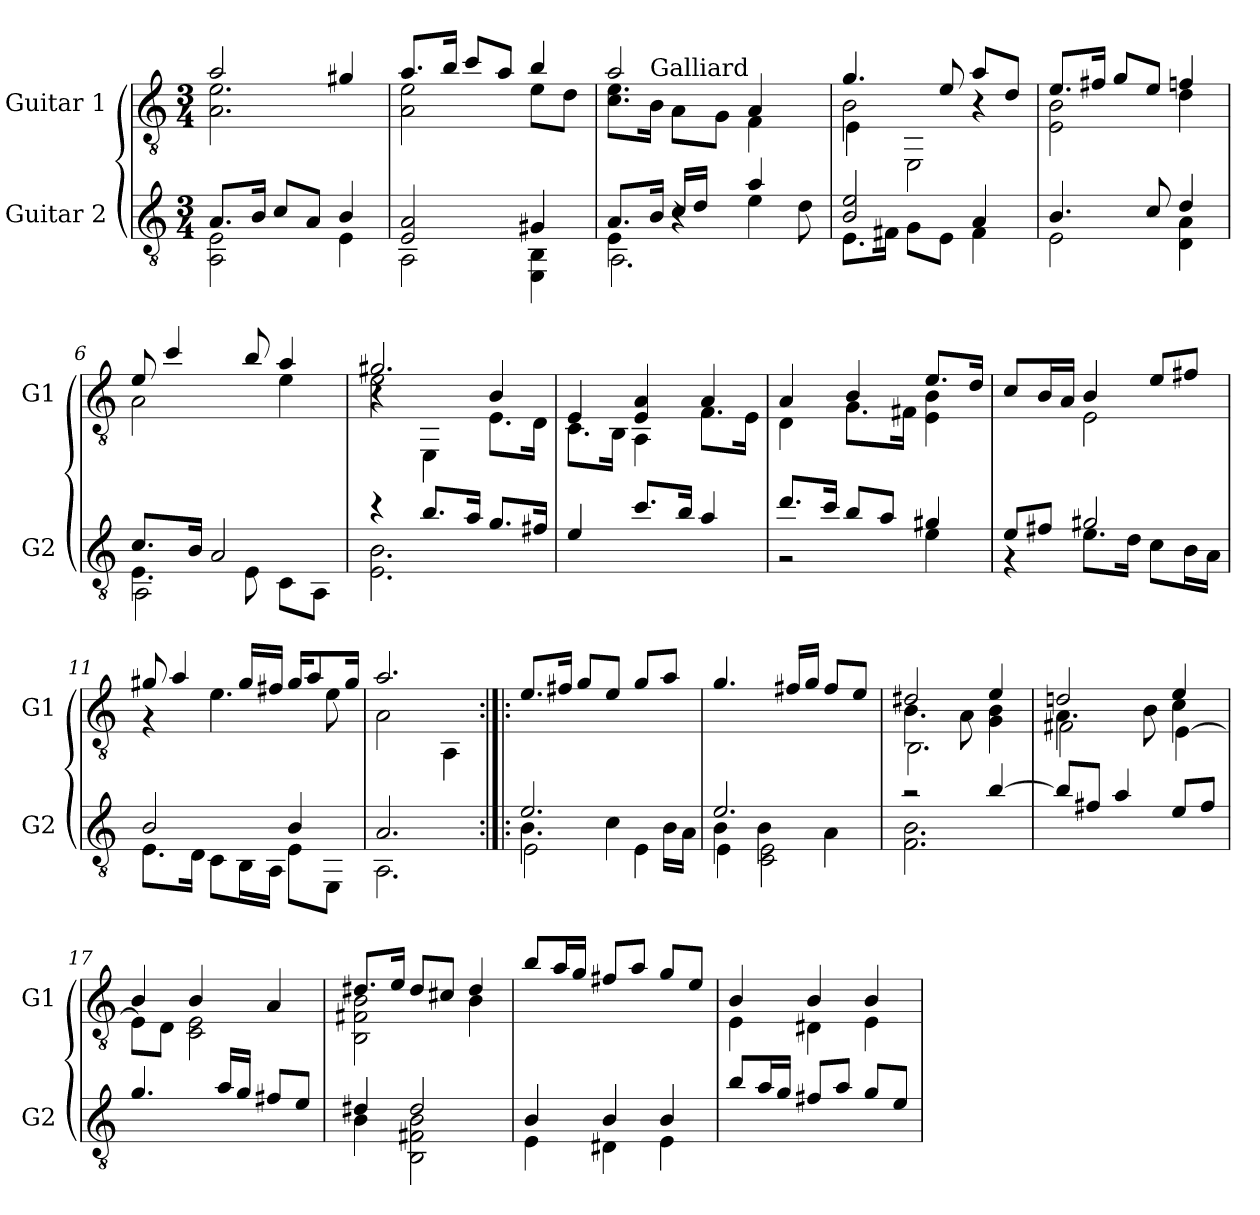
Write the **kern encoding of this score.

**kern	**kern
*part2	*part1
*staff2	*staff1
*I"Guitar 2	*I"Guitar 1
*I'G2	*I'G1
!!LO:PB:g=z
*clefGv2	*clefGv2
*ITrd7c12	*ITrd7c12
*k[]	*k[]
*a:	*a:
*M3/4	*M3/4
*MM84	*MM84
=1	=1
*^	*^
8.AAi/L	2AAAi\ 2EEi	2Ai/	2.AAi\ 2.Ei
16BBi/Jk	.	.	.
8Ci/L	.	.	.
8AAi/J	.	.	.
4BBi/	4EEi\	4G#Xi/	.
=2	=2	=2	=2
2EEi/ 2AAi	2AAAi\	8.Ai/L	2AAi\ 2Ei
.	.	16Bi/Jk	.
.	.	8ci/L	.
.	.	8Ai/J	.
4GG#Xi/	4EEEi\ 4BBBi	4Bi/	8Ei\L
.	.	.	8Di\J
=3	=3	=3	=3
*	*^	*	*
8.AAi/L	4EEi\	2.AAAi\	2Ai/	8.Ci\ 8.EiL
!	!	!	!	!LO:TX:a:t=Galliard
16BBi/Jk	.	.	.	16BBi\Jk
16Ci/LL	4r	.	.	8AAi\L
16Di/JJ	.	.	.	.
8ryy	.	.	.	8GGi\J
4Ai/	4Ei\	.	4AAi/	4FFi\
8ryy	8Di\	8ryy	8ryy	8ryy
*	*v	*v	*	*
=4	=4	=4	=4
*	*	*	*^
2BBi/ 2Ei	8.EEi\L	4.Gi/	2BBi\	4EEi\
.	16FF#Xi\Jk	.	.	.
.	8GGi\L	.	.	2EEEi\
.	8EEi\J	8Ei/	.	.
4AAi/	4FF#i\	8Ai/L	4r	.
.	.	8Di/J	.	.
*	*	*	*v	*v
=5	=5	=5	=5
4.BBi/	2EEi\	8.Ei/L	2EEi\ 2BBi
.	.	16F#Xi/Jk	.
.	.	8Gi/L	.
8Ci/	.	8Ei/J	.
4Di/	4DDi\ 4AAi	4Fni/	4Di\
=6	=6	=6	=6
*	*^	*	*
8.Ci/L	4.EEi\	2AAAi\	8Ei/	2AAi\
.	.	.	4ci/	.
16BBi/Jk	.	.	.	.
2AAi/	.	.	.	.
.	8EEi\	.	8Bi/	.
.	8CCi\L	4ryy	4Ai/	4Ei\
.	8AAAi\J	.	.	.
*	*v	*v	*	*
!!LO:LB:g=z
=7	=7	=7	=7
*	*	*	*^
4r	2.EEi\ 2.BBi	2.G#Xi/	2Ei\	4r
8.Bi/L	.	.	.	4EEEi\
16Ai/Jk	.	.	.	.
8.Gi/L	.	.	4BBi/	8.EEi\L
16F#Xi/Jk	.	.	.	16DDi\Jk
*v	*v	*	*	*
*	*	*v	*v
=8	=8	=8
4Ei/	4EEi/	8.CCi\L
.	.	16BBBi\Jk
8.ci/L	4EEi/ 4AAi	4AAAi\
16Bi/Jk	.	.
4Ai/	4AAi/	8.FFi\L
.	.	16EEi\Jk
=9	=9	=9
*^	*	*
8.di/L	2r	4AAi/	4DDi\
16ci/Jk	.	.	.
8Bi/L	.	4BBi/	8.GGi\L
8Ai/J	.	.	.
.	.	.	16FF#Xi\Jk
4G#Xi/	4Ei\	8.Ei/L	4EEi\ 4BBi
.	.	16Di/Jk	.
=10	=10	=10	=10
8Ei/L	4r	8Ci/L	4ryy
8F#Xi/J	.	16BBi/L	.
.	.	16AAi/JJ	.
2G#Xi/	8.Ei\L	4BBi/	2EEi\
.	16Di\Jk	.	.
.	8Ci\L	8Ei/L	.
.	16BBi\L	8F#Xi/J	.
.	16AAi\JJ	.	.
=11	=11	=11	=11
2BBi/	8.EEi\L	8G#Xi/	4r
.	.	4Ai/	.
.	16DDi\Jk	.	.
.	8CCi\L	.	4.Ei\
.	16BBBi\L	16G#i/LL	.
.	16AAAi\JJ	16F#Xi/JJ	.
4BBi/	8EEi\L	16G#i/KL	.
.	.	8Ai/	.
.	8EEEi\J	.	8Ei\
.	.	16G#i/Jk	.
=12	=12	=12	=12
2.AAi/	2.AAAi\	2.Ai/	2AAi\
.	.	.	4AAAi\
*	*	*v	*v
!!LO:LB:g=z
=13:|!|:	=13:|!|:	=13:|!|:
*	*^	*
2.Ei/	4.BBi\	2EEi\	8.Ei/L
.	.	.	16F#Xi/Jk
.	.	.	8Gi/L
.	4Ci\	.	8Ei/J
.	.	4EEi\	8Gi/L
.	16BBi\LL	.	8Ai/J
.	16AAi\JJ	.	.
=14	=14	=14	=14
2.Ei/	4BBi\	4EEi\	4.Gi/
.	4BBi\	2CCi\ 2EEi	.
.	.	.	16F#Xi/LL
.	.	.	16Gi/JJ
.	4AAi\	.	8F#i/L
.	.	.	8Ei/J
*	*v	*v	*
=15	=15	=15
*	*	*^
*	*	*	*^
2r	2.FFi\ 2.BBi	2D#Xi/	4.BBi\	2.BBBi\
.	.	.	8AAi\	.
[>4Bi/	.	4Ei/	4GGi\ 4BBi	.
*v	*v	*	*	*
=16	=16	=16	=16
8Bi/L]	2Dni/	4.AAi\	2FF#Xi\
8F#Xi/J	.	.	.
4Ai/	.	.	.
.	.	8BBi\	.
8Ei/L	4Ei/	4Ci\	[<4EEi\
8F#i/J	.	.	.
*	*	*v	*v
=17	=17	=17
4.Gi/	4BBi/	8EEi\L]
.	.	8DDi\J
.	4BBi/	2CCi\ 2EEi
16Ai/LL	.	.
16Gi/JJ	.	.
8F#Xi/L	4AAi/	.
8Ei/J	.	.
=18	=18	=18
*^	*	*
4D#Xi/	4BBi\	8.D#Xi/L	2BBBi\ 2FF#Xi 2BBi
.	.	16Ei/Jk	.
2D#i/	2BBBi\ 2FF#Xi 2BBi	8D#i/L	.
.	.	8C#Xi/J	.
.	.	4D#i/	4BBi\
*	*	*v	*v
!!LO:LB:g=z
=19	=19	=19
4BBi/	4EEi\	8Bi/L
.	.	16Ai/L
.	.	16Gi/JJ
4BBi/	4DD#Xi\	8F#Xi/L
.	.	8Ai/J
4BBi/	4EEi\	8Gi/L
.	.	8Ei/J
*v	*v	*
=20	=20
*	*^
8Bi/L	4BBi/	4EEi\
16Ai/L	.	.
16Gi/JJ	.	.
8F#Xi/L	4BBi/	4DD#Xi\
8Ai/J	.	.
8Gi/L	4BBi/	4EEi\
8Ei/J	.	.
*	*v	*v
=	=
*-	*-
